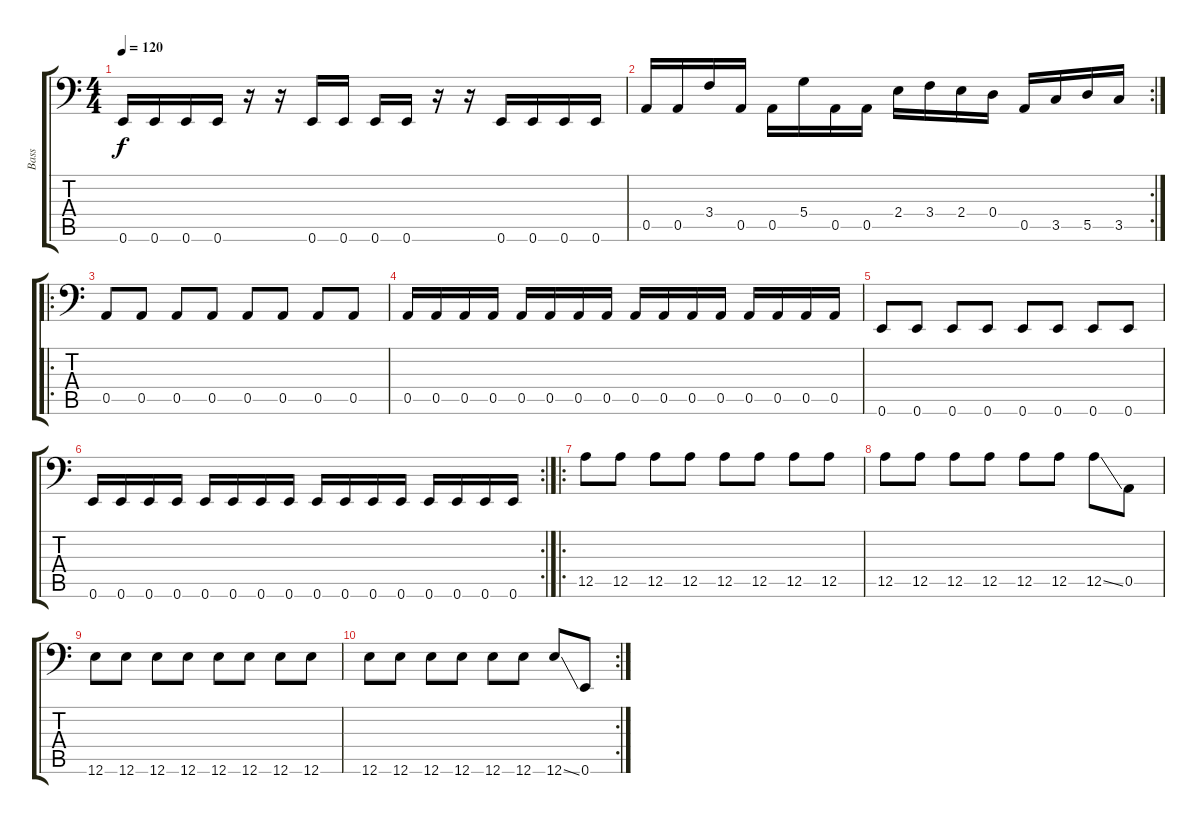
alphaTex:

\track ("Bass" "Bass") {instrument electricbassfinger}
\staff {score tabs}
\tuning (E3 B2 G2 D2 A1 E1) {hide}
\ts (4 4)
\tempo 120
\clef f4
\ks c
0.6.16{dy f} 0.6.16 0.6.16 0.6.16 r.16 r.16 0.6.16 0.6.16 0.6.16 0.6.16 r.16 r.16 0.6.16 0.6.16 0.6.16 0.6.16 |
\rc 2
0.5.16 0.5.16 3.4.16 0.5.16 0.5.16 5.4.16 0.5.16 0.5.16 2.4.16 3.4.16 2.4.16 0.4.16 0.5.16 3.5.16 5.5.16 3.5.16 |
\ro
0.5.8 0.5.8 0.5.8 0.5.8 0.5.8 0.5.8 0.5.8 0.5.8 |
0.5.16 0.5.16 0.5.16 0.5.16 0.5.16 0.5.16 0.5.16 0.5.16 0.5.16 0.5.16 0.5.16 0.5.16 0.5.16 0.5.16 0.5.16 0.5.16 |
0.6.8 0.6.8 0.6.8 0.6.8 0.6.8 0.6.8 0.6.8 0.6.8 |
\rc 2
0.6.16 0.6.16 0.6.16 0.6.16 0.6.16 0.6.16 0.6.16 0.6.16 0.6.16 0.6.16 0.6.16 0.6.16 0.6.16 0.6.16 0.6.16 0.6.16 |
\ro
12.5.8 12.5.8 12.5.8 12.5.8 12.5.8 12.5.8 12.5.8 12.5.8 |
12.5.8 12.5.8 12.5.8 12.5.8 12.5.8 12.5.8 12.5{ss}.8 0.5.8 |
12.6.8 12.6.8 12.6.8 12.6.8 12.6.8 12.6.8 12.6.8 12.6.8 |
\rc 2
12.6.8 12.6.8 12.6.8 12.6.8 12.6.8 12.6.8 12.6{ss}.8 0.6.8
